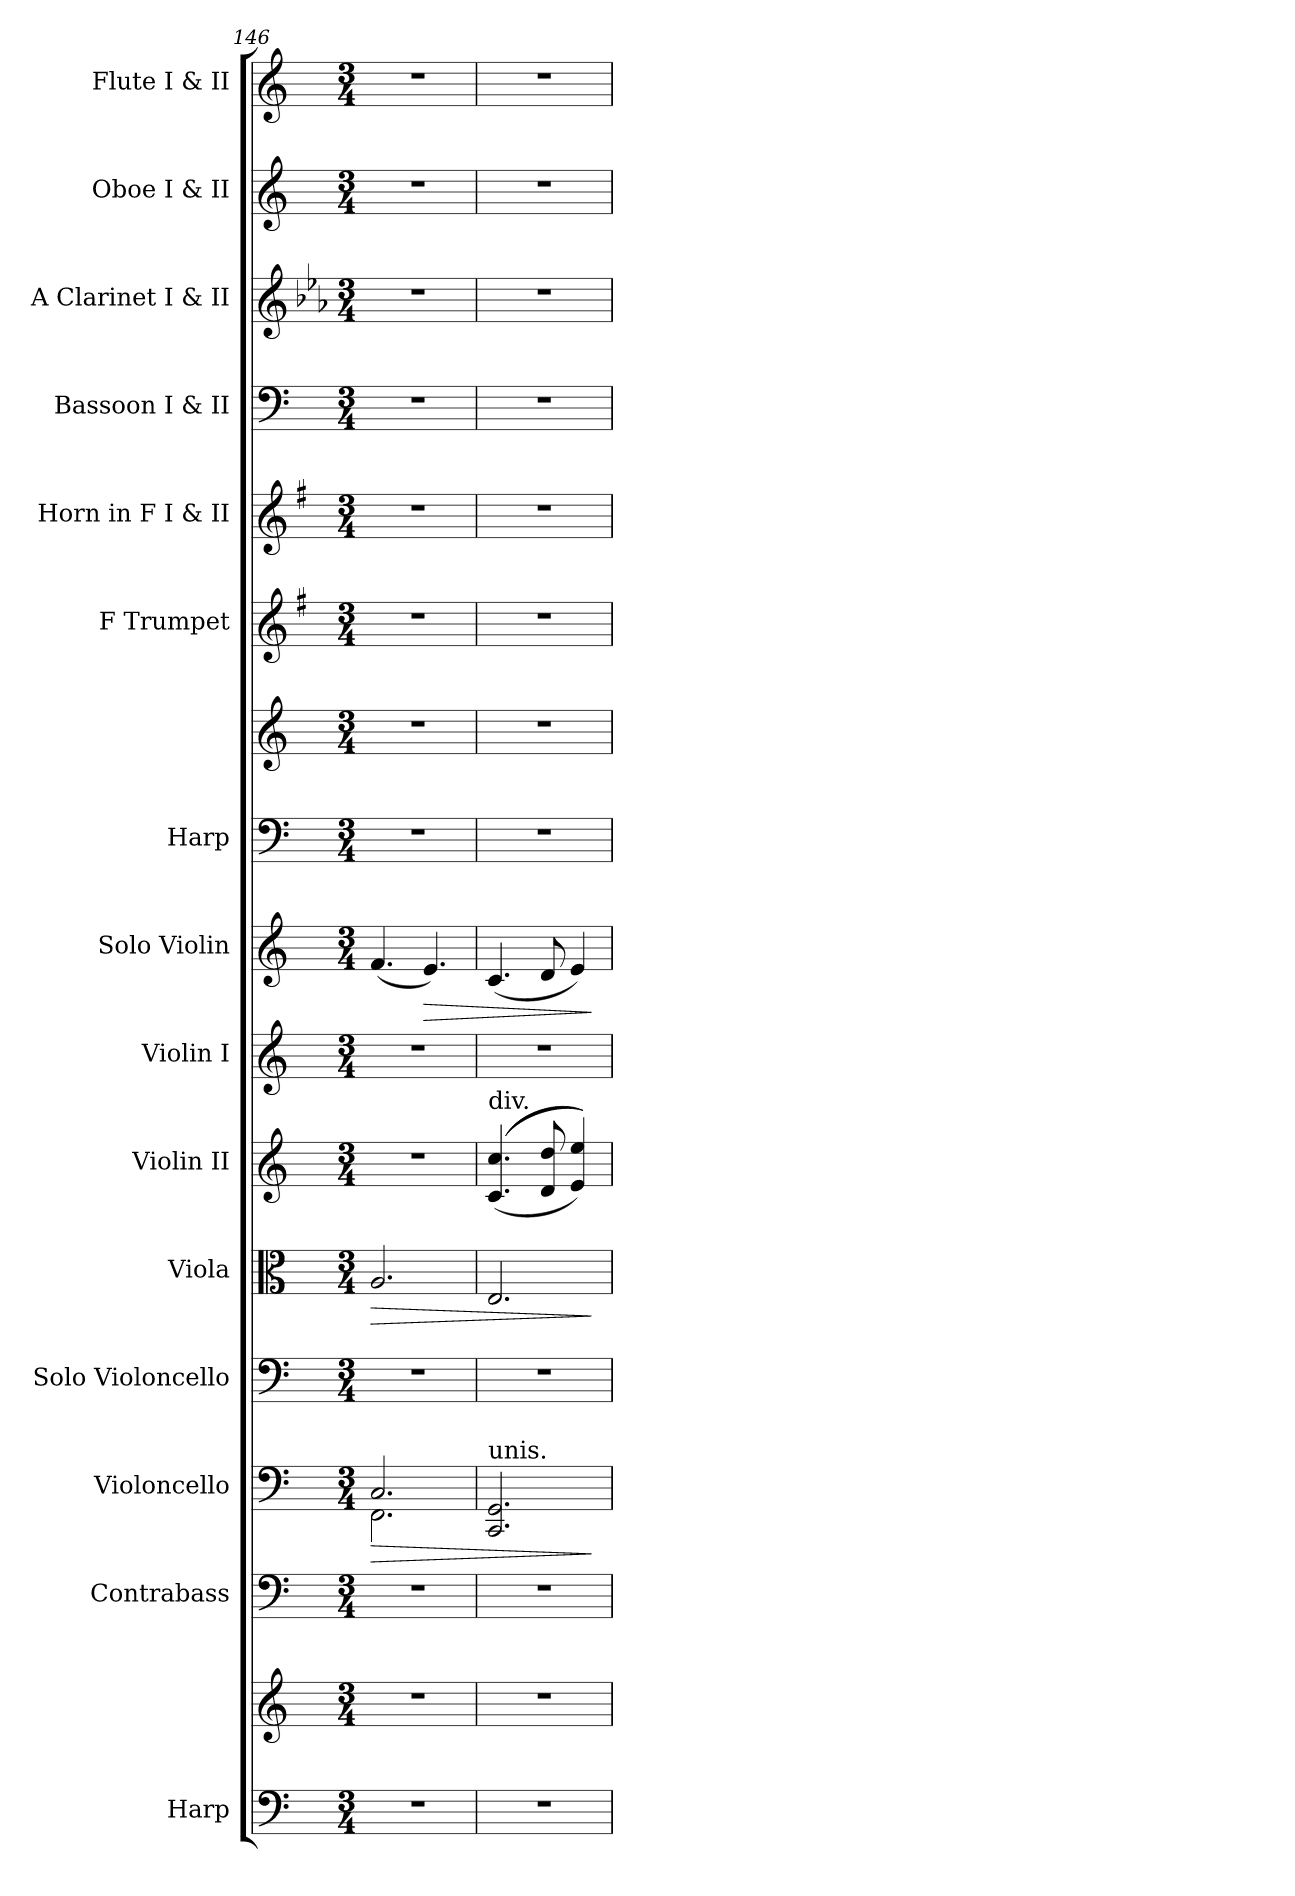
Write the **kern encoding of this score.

**kern	**kern	**kern	**kern	**dynam	**kern	**kern	**dynam	**kern	**kern	**kern	**dynam	**kern	**kern	**kern	**kern	**kern	**kern	**kern	**kern
*part15	*part15	*part14	*part13	*part13	*part12	*part11	*part11	*part10	*part9	*part8	*part8	*part7	*part7	*part6	*part5	*part4	*part3	*part2	*part1
*staff17	*staff16	*staff15	*staff14	*staff14	*staff13	*staff12	*staff12	*staff11	*staff10	*staff9	*staff9	*staff8	*staff7	*staff6	*staff5	*staff4	*staff3	*staff2	*staff1
*I"Harp	*	*I"Contrabass	*I"Violoncello	*	*I"Solo Violoncello	*I"Viola	*	*I"Violin II	*I"Violin I	*I"Solo Violin	*	*I"Harp	*	*I"F Trumpet	*I"Horn in F I &amp; II	*I"Bassoon I &amp; II	*I"A Clarinet I &amp; II	*I"Oboe I &amp; II	*I"Flute I &amp; II
*I'Hrp.	*	*I'Cb.	*I'Vc.	*	*I'Vc.	*I'Vla.	*	*I'Vln.	*I'Vln.	*I'Vln.	*	*I'Hrp.	*	*I'F Tpt.	*	*I'Bsn.	*I'A Cl.	*I'Ob.	*I'Fl.
*clefF4	*clefG2	*clefF4	*clefF4	*	*clefF4	*clefC3	*	*clefG2	*clefG2	*clefG2	*	*clefF4	*clefG2	*clefG2	*clefG2	*clefF4	*clefG2	*clefG2	*clefG2
*	*	*ITrd7c12	*	*	*	*	*	*	*	*	*	*	*	*ITrd-3c-5	*ITrd4c7	*	*ITrd2c3	*	*
*k[]	*k[]	*k[]	*k[]	*	*k[]	*k[]	*	*k[]	*k[]	*k[]	*	*k[]	*k[]	*k[]	*k[]	*k[]	*k[]	*k[]	*k[]
*M3/4	*M3/4	*M3/4	*M3/4	*	*M3/4	*M3/4	*	*M3/4	*M3/4	*M3/4	*	*M3/4	*M3/4	*M3/4	*M3/4	*M3/4	*M3/4	*M3/4	*M3/4
=146	=146	=146	=146	=146	=146	=146	=146	=146	=146	=146	=146	=146	=146	=146	=146	=146	=146	=146	=146
!	!	!	!	!LO:HP:b	!	!	!LO:HP:b	!	!	!	!	!	!	!	!	!	!	!	!
*	*	*	*^	*	*	*	*	*	*	*	*	*	*	*	*	*	*	*	*
2.r	2.r	2.r	2.C/	2.FF\	>	2.r	2.A/	>	2.r	2.r	(<4.f/	.	2.r	2.r	2.r	2.r	2.r	2.r	2.r	2.r
!	!	!	!	!	!	!	!	!	!	!	!	!LO:HP:b	!	!	!	!	!	!	!	!
.	.	.	.	.	.	.	.	.	.	.	4.e/)	>	.	.	.	.	.	.	.	.
*	*	*	*v	*v	*	*	*	*	*	*	*	*	*	*	*	*	*	*	*	*
!!LO:PB:g=z
=147	=147	=147	=147	=147	=147	=147	=147	=147	=147	=147	=147	=147	=147	=147	=147	=147	=147	=147	=147
!	!	!	!	!	!	!	!	!LO:TX:a:t=div.	!	!	!	!	!	!	!	!	!	!	!
!	!	!	!LO:TX:a:t=unis.	!	!	!	!	!	!	!	!	!	!	!	!	!	!	!	!
2.r	2.r	2.r	2.CC/ 2.GG/	.	2.r	2.E/	.	(<(<(>4.c/ 4.cc/	2.r	(>4.c/	.	2.r	2.r	2.r	2.r	2.r	2.r	2.r	2.r
.	.	.	.	.	.	.	.	8d/ 8dd/	.	8d/	.	.	.	.	.	.	.	.	.
.	.	.	.	.	.	.	.	4e/ 4ee/)))	.	4e/)	.	.	.	.	.	.	.	.	.
.	.	.	.	]	.	.	]	.	.	.	]	.	.	.	.	.	.	.	.
=	=	=	=	=	=	=	=	=	=	=	=	=	=	=	=	=	=	=	=
*-	*-	*-	*-	*-	*-	*-	*-	*-	*-	*-	*-	*-	*-	*-	*-	*-	*-	*-	*-
